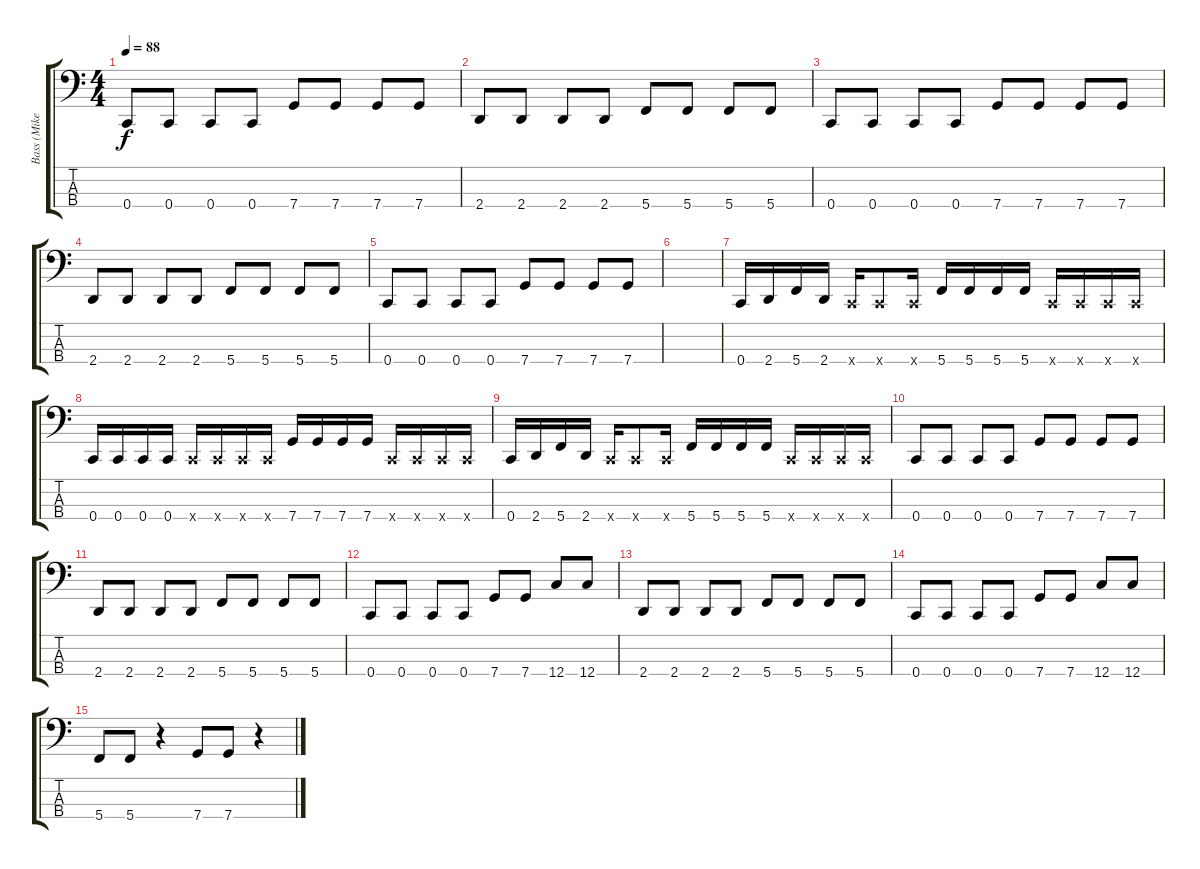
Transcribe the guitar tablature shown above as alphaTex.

\track ("Bass (Mike)" "Bass (Mike") {instrument electricbassfinger}
\staff {score tabs}
\tuning (F2 C2 G1 C1) {hide}
\ts (4 4)
\tempo 88
\clef f4
\ks c
0.4.8{dy f} 0.4.8 0.4.8 0.4.8 7.4.8 7.4.8 7.4.8 7.4.8 |
2.4.8 2.4.8 2.4.8 2.4.8 5.4.8 5.4.8 5.4.8 5.4.8 |
0.4.8 0.4.8 0.4.8 0.4.8 7.4.8 7.4.8 7.4.8 7.4.8 |
2.4.8 2.4.8 2.4.8 2.4.8 5.4.8 5.4.8 5.4.8 5.4.8 |
0.4.8 0.4.8 0.4.8 0.4.8 7.4.8 7.4.8 7.4.8 7.4.8 |
|
0.4.16 2.4.16 5.4.16 2.4.16 0.4{x}.16 0.4{x}.8 0.4{x}.16 5.4.16 5.4.16 5.4.16 5.4.16 0.4{x}.16 0.4{x}.16 0.4{x}.16 0.4{x}.16 |
0.4.16 0.4.16 0.4.16 0.4.16 0.4{x}.16 0.4{x}.16 0.4{x}.16 0.4{x}.16 7.4.16 7.4.16 7.4.16 7.4.16 0.4{x}.16 0.4{x}.16 0.4{x}.16 0.4{x}.16 |
0.4.16 2.4.16 5.4.16 2.4.16 0.4{x}.16 0.4{x}.8 0.4{x}.16 5.4.16 5.4.16 5.4.16 5.4.16 0.4{x}.16 0.4{x}.16 0.4{x}.16 0.4{x}.16 |
0.4.8 0.4.8 0.4.8 0.4.8 7.4.8 7.4.8 7.4.8 7.4.8 |
2.4.8 2.4.8 2.4.8 2.4.8 5.4.8 5.4.8 5.4.8 5.4.8 |
0.4.8 0.4.8 0.4.8 0.4.8 7.4.8 7.4.8 12.4.8 12.4.8 |
2.4.8 2.4.8 2.4.8 2.4.8 5.4.8 5.4.8 5.4.8 5.4.8 |
0.4.8 0.4.8 0.4.8 0.4.8 7.4.8 7.4.8 12.4.8 12.4.8 |
5.4.8 5.4.8 r.4 7.4.8 7.4.8 r.4
